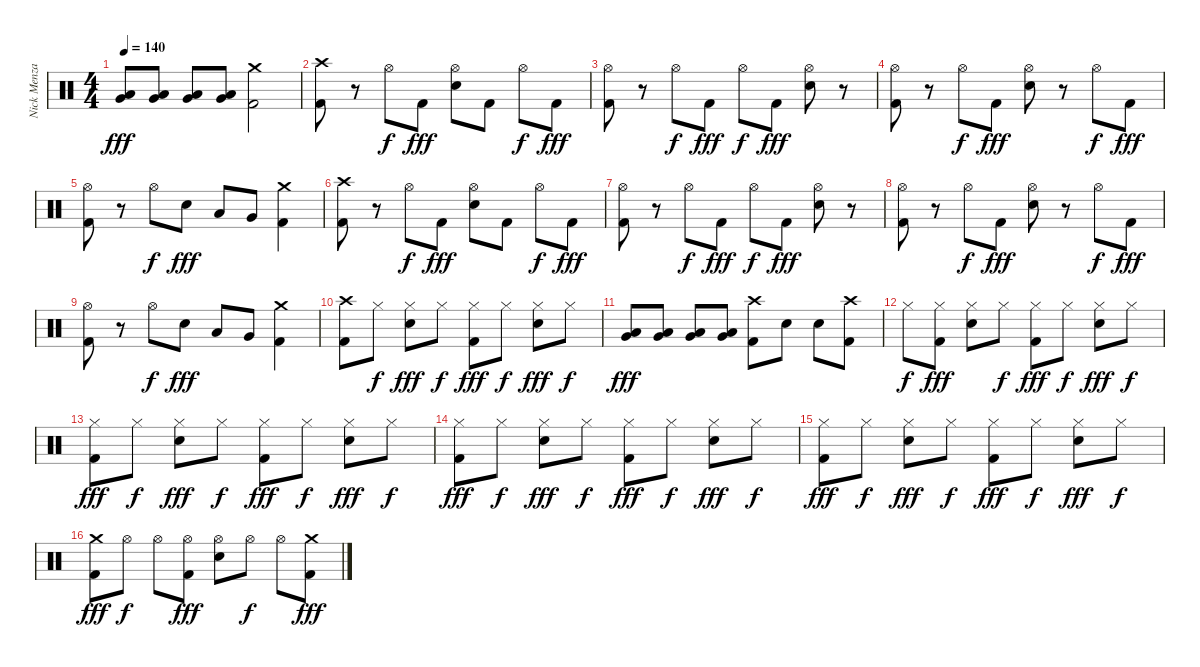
\track ("Nick Menza" "Nick Menza") {instrument percussion}
\staff {score}
\articulation defaults
\ts (4 4)
\tempo 140
\clef neutral
\ks c
("Very Low Tom (hit)" "Low Floor Tom (hit)").8{dy fff} ("Very Low Tom (hit)" "Low Floor Tom (hit)").8 ("Very Low Tom (hit)" "Low Floor Tom (hit)").8 ("Very Low Tom (hit)" "Low Floor Tom (hit)").8 ("Crash medium (hit)" "Kick (hit) 2").2 |
("Crash high (hit)" "Kick (hit) 2").8 r.8 "Hi-Hat (open)".8{dy f} "Kick (hit) 2".8{dy fff} ("Hi-Hat (open)" "Electric Snare (hit)").8 "Kick (hit) 2".8 "Hi-Hat (open)".8{dy f} "Kick (hit) 2".8{dy fff} |
("Hi-Hat (open)" "Kick (hit) 2").8 r.8 "Hi-Hat (open)".8{dy f} "Kick (hit) 2".8{dy fff} "Hi-Hat (open)".8{dy f} "Kick (hit) 2".8{dy fff} ("Hi-Hat (open)" "Electric Snare (hit)").8 r.8 |
("Hi-Hat (open)" "Kick (hit) 2").8 r.8 "Hi-Hat (open)".8{dy f} "Kick (hit) 2".8{dy fff} ("Hi-Hat (open)" "Electric Snare (hit)").8 r.8 "Hi-Hat (open)".8{dy f} "Kick (hit) 2".8{dy fff} |
("Hi-Hat (open)" "Kick (hit) 2").8 r.8 "Hi-Hat (open)".8{dy f} "Electric Snare (hit)".8{dy fff} "Low Tom (hit)".8 "Very Low Tom (hit)".8 ("Crash medium (hit)" "Kick (hit) 2").4 |
("Crash high (hit)" "Kick (hit) 2").8 r.8 "Hi-Hat (open)".8{dy f} "Kick (hit) 2".8{dy fff} ("Hi-Hat (open)" "Electric Snare (hit)").8 "Kick (hit) 2".8 "Hi-Hat (open)".8{dy f} "Kick (hit) 2".8{dy fff} |
("Hi-Hat (open)" "Kick (hit) 2").8 r.8 "Hi-Hat (open)".8{dy f} "Kick (hit) 2".8{dy fff} "Hi-Hat (open)".8{dy f} "Kick (hit) 2".8{dy fff} ("Hi-Hat (open)" "Electric Snare (hit)").8 r.8 |
("Hi-Hat (open)" "Kick (hit) 2").8 r.8 "Hi-Hat (open)".8{dy f} "Kick (hit) 2".8{dy fff} ("Hi-Hat (open)" "Electric Snare (hit)").8 r.8 "Hi-Hat (open)".8{dy f} "Kick (hit) 2".8{dy fff} |
("Hi-Hat (open)" "Kick (hit) 2").8 r.8 "Hi-Hat (open)".8{dy f} "Electric Snare (hit)".8{dy fff} "Low Tom (hit)".8 "Very Low Tom (hit)".8 ("Crash medium (hit)" "Kick (hit) 2").4 |
("Crash high (hit)" "Kick (hit) 2").8 "Hi-Hat (closed)".8{dy f} ("Hi-Hat (closed)" "Electric Snare (hit)").8{dy fff} "Hi-Hat (closed)".8{dy f} ("Hi-Hat (closed)" "Kick (hit) 2").8{dy fff} "Hi-Hat (closed)".8{dy f} ("Hi-Hat (closed)" "Electric Snare (hit)").8{dy fff} "Hi-Hat (closed)".8{dy f} |
("Low Tom (hit)" "Very Low Tom (hit)").8{dy fff} ("Low Tom (hit)" "Very Low Tom (hit)").8 ("Very Low Tom (hit)" "Low Floor Tom (hit)").8 ("Very Low Tom (hit)" "Low Floor Tom (hit)").8 ("Crash high (hit)" "Kick (hit) 2").8 "Electric Snare (hit)".8 "Electric Snare (hit)".8 ("Crash high (hit)" "Kick (hit) 2").8 |
"Hi-Hat (closed)".8{dy f} ("Hi-Hat (closed)" "Kick (hit) 2").8{dy fff} ("Hi-Hat (closed)" "Electric Snare (hit)").8 "Hi-Hat (closed)".8{dy f} ("Hi-Hat (closed)" "Kick (hit) 2").8{dy fff} "Hi-Hat (closed)".8{dy f} ("Hi-Hat (closed)" "Electric Snare (hit)").8{dy fff} "Hi-Hat (closed)".8{dy f} |
("Hi-Hat (closed)" "Kick (hit) 2").8{dy fff} "Hi-Hat (closed)".8{dy f} ("Hi-Hat (closed)" "Electric Snare (hit)").8{dy fff} "Hi-Hat (closed)".8{dy f} ("Hi-Hat (closed)" "Kick (hit) 2").8{dy fff} "Hi-Hat (closed)".8{dy f} ("Hi-Hat (closed)" "Electric Snare (hit)").8{dy fff} "Hi-Hat (closed)".8{dy f} |
("Hi-Hat (closed)" "Kick (hit) 2").8{dy fff} "Hi-Hat (closed)".8{dy f} ("Hi-Hat (closed)" "Electric Snare (hit)").8{dy fff} "Hi-Hat (closed)".8{dy f} ("Hi-Hat (closed)" "Kick (hit) 2").8{dy fff} "Hi-Hat (closed)".8{dy f} ("Hi-Hat (closed)" "Electric Snare (hit)").8{dy fff} "Hi-Hat (closed)".8{dy f} |
("Hi-Hat (closed)" "Kick (hit) 2").8{dy fff} "Hi-Hat (closed)".8{dy f} ("Hi-Hat (closed)" "Electric Snare (hit)").8{dy fff} "Hi-Hat (closed)".8{dy f} ("Hi-Hat (closed)" "Kick (hit) 2").8{dy fff} "Hi-Hat (closed)".8{dy f} ("Hi-Hat (closed)" "Electric Snare (hit)").8{dy fff} "Hi-Hat (closed)".8{dy f} |
("Crash medium (hit)" "Kick (hit) 2").8{dy fff} "Hi-Hat (open)".8{dy f} "Hi-Hat (open)".8 ("Hi-Hat (open)" "Kick (hit) 2").8{dy fff} ("Hi-Hat (open)" "Electric Snare (hit)").8 "Hi-Hat (open)".8{dy f} "Hi-Hat (open)".8 ("Crash medium (hit)" "Kick (hit) 2").8{dy fff}
